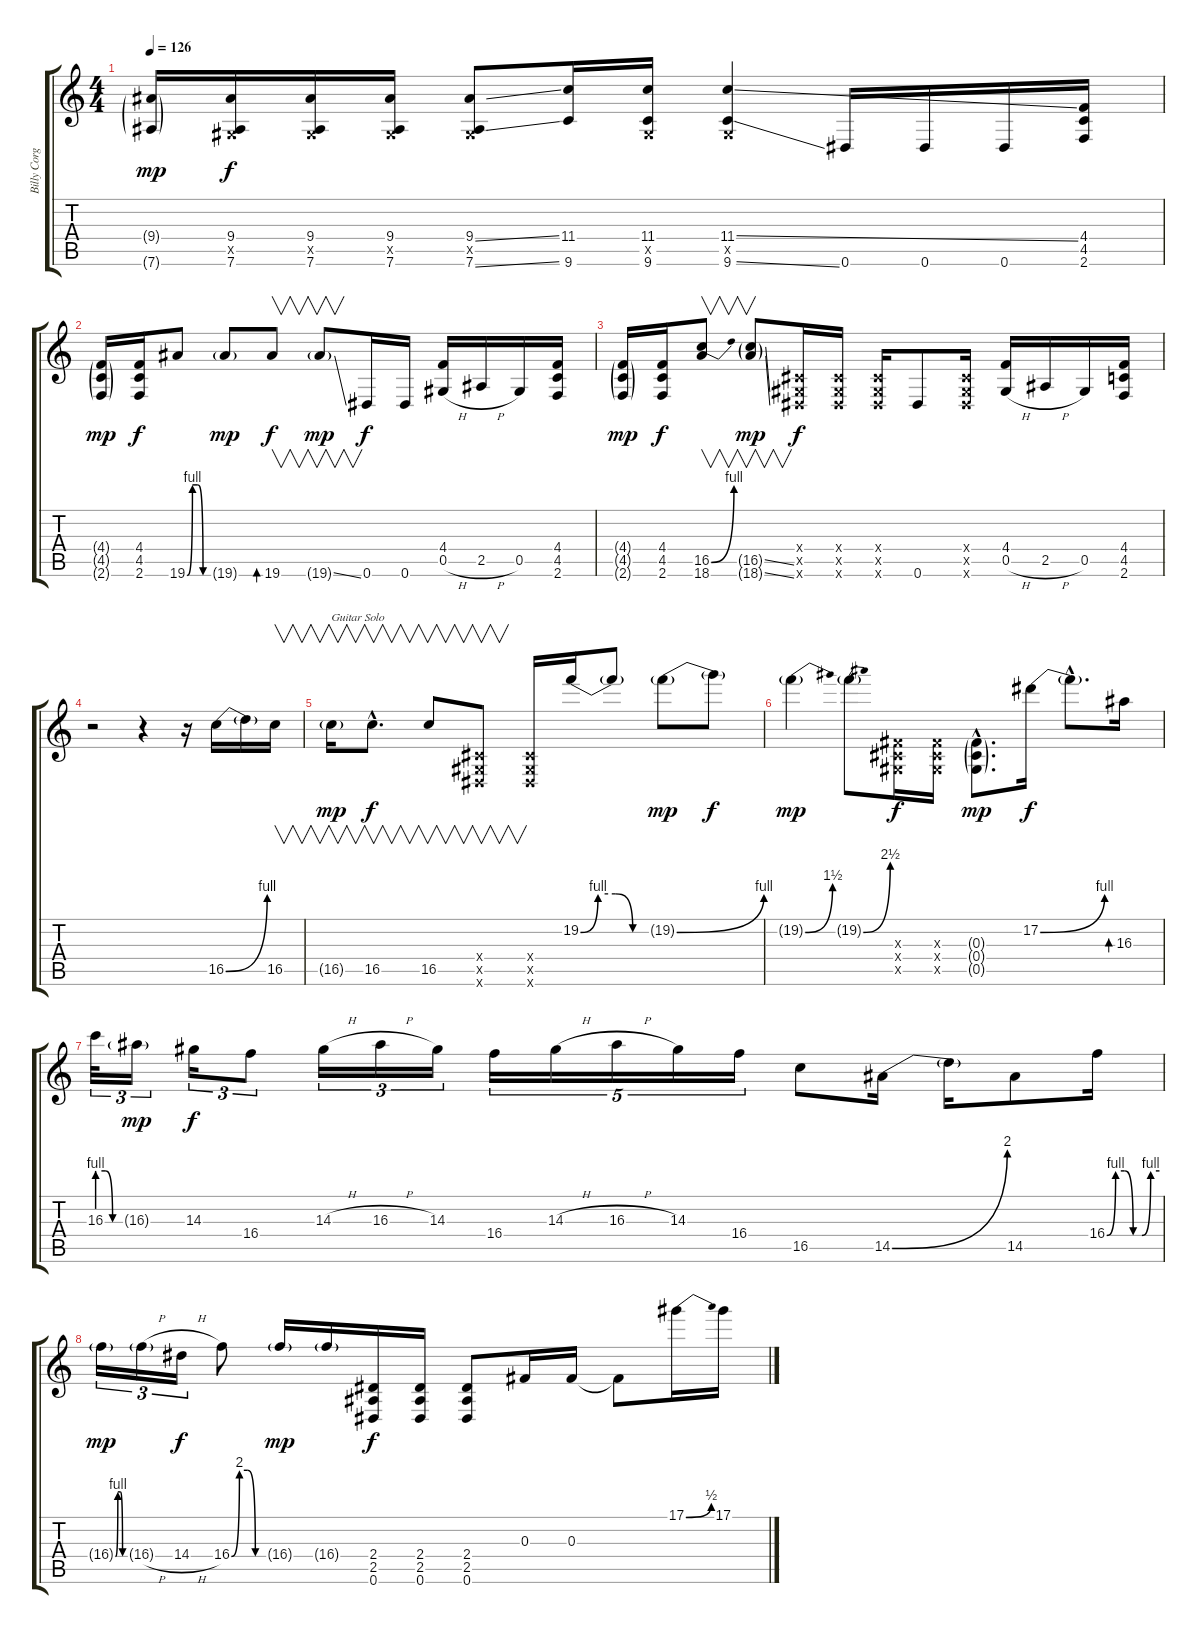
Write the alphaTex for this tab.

\track ("Billy Corgan" "Billy Corg") {instrument overdrivenguitar}
\staff {score tabs}
\tuning (Eb4 Bb3 Gb3 Db3 Ab2 Eb2) {hide}
\ts (4 4)
\tempo 126
\clef g2
\ks c
(9.4{g} 7.6{g}).16{dy mp} (9.4 0.5{x} 7.6).16{dy f} (9.4 0.5{x} 7.6).16 (9.4 0.5{x} 7.6).16 (9.4{ss} 0.5{x} 7.6{ss}).8 (11.4 9.6).16 (11.4 0.5{x} 9.6).16 (11.4{ss} 0.5{x} 9.6{ss}).4 0.6.16 0.6.16 0.6.16 (4.4 4.5 2.6).16 |
(4.4{g} 4.5{g} 2.6{g}).16{dy mp} (4.4 4.5 2.6).16{dy f} 19.6{be (custom 0 0 15 4 30 4 45 0 60 0)}.8 19.6{g}.8{dy mp} 19.6.8{v bd 240 dy f} 19.6{ss g}.8{v dy mp} 0.6.16{dy f} 0.6.16 (4.4 0.5{h}).16 2.5{h}.16 0.5.16 (4.4 4.5 2.6).16 |
(4.4{g} 4.5{g} 2.6{g}).16{dy mp} (4.4 4.5 2.6).16{dy f} (16.5{be (bend 0 0 60 4)} 18.6).8{v} (16.5{ss g} 18.6{ss g}).8{v dy mp} (0.4{x} 0.5{x} 0.6{x}).16{dy f} (0.4{x} 0.5{x} 0.6{x}).16 (0.4{x} 0.5{x} 0.6{x}).16 0.6.8 (0.4{x} 0.5{x} 0.6{x}).16 (4.4 0.5{h}).16 2.5{h}.16 0.5.16 (4.4 4.5 2.6).16 |
r.2 r.4 r.16 16.5{be (bend 0 0 60 4)}.16 16.5{t}.16 16.5.16{v} |
16.5{g}.16{v txt "Guitar Solo" dy mp} 16.5{hac}.8{v d dy f} 16.5.8{v} (0.4{x} 0.5{x} 0.6{x}).8{v} (0.4{x} 0.5{x} 0.6{x}).16 19.2{be (custom 0 0 15 4 30 4 45 0 60 0)}.16 19.2{t}.8 19.2{be (bend 0 0 60 4) g}.8{dy mp} 19.2{t}.8{dy f} |
19.2{be (bend 0 0 60 6) g}.4{dy mp} 19.2{be (bend 0 0 60 10) g}.8 (0.3{x} 0.4{x} 0.5{x}).16{dy f} (0.3{x} 0.4{x} 0.5{x}).16 (0.3{g hac} 0.4{g hac} 0.5{g hac}).8{d dy mp} 17.2{be (bend 0 0 60 4)}.16{dy f} 17.2{hac t}.8{d} 16.3.16{bd 120} |
16.3{be (custom 0 4 20 4 40 0 60 0)}.32{tu (3 2)} 16.3{g}.16{tu (3 2) dy mp} 14.3.16{tu (3 2) dy f} 16.4.8{tu (3 2)} 14.3{h}.16{tu (3 2)} 16.3{h}.16{tu (3 2)} 14.3.16{tu (3 2)} 16.4.16{tu (5 4)} 14.3{h}.16{tu (5 4)} 16.3{h}.16{tu (5 4)} 14.3.16{tu (5 4)} 16.4.16{tu (5 4)} 16.5.8 14.5{be (bend 0 0 60 8)}.16 14.5{t}.16 14.5.8 16.4{be (custom 0 0 10 4 20 4 30 0 40 0 50 4 60 4)}.16 |
16.4{be (custom 0 0 15 4 30 4 45 0 60 0) g}.16{tu (3 2) dy mp} 16.4{h g}.16{tu (3 2)} 14.4{h}.16{tu (3 2) dy f} 16.4{be (custom 0 0 15 8 30 8 45 0 60 0)}.8 16.4{g}.16{dy mp} 16.4{g}.16 (2.4 2.5 0.6).16{dy f} (2.4 2.5 0.6).16 (2.4 2.5 0.6).8 0.3.16 0.3.16 0.3{t}.8 17.1{be (bend 0 0 60 2)}.16 17.1.16
